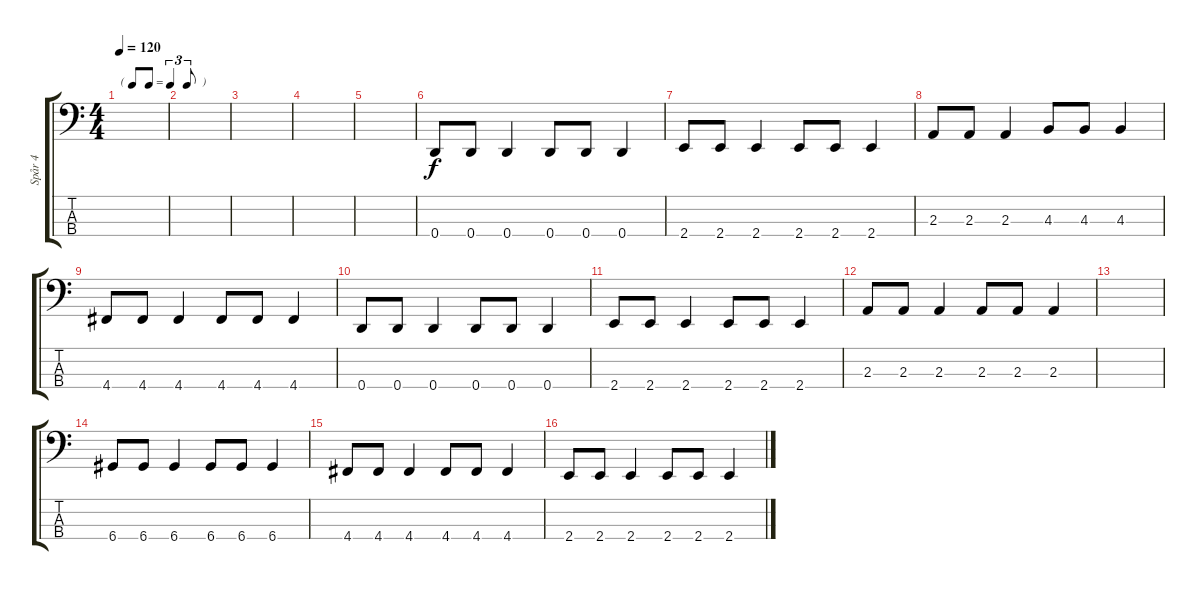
\track ("Spår 4" "Spår 4") {instrument electricbassfinger}
\staff {score tabs}
\tuning (F2 C2 G1 D1) {hide}
\ts (4 4)
\tf triplet8th
\tempo 120
\clef f4
\ks c
|
|
|
|
|
0.4.8 0.4.8 0.4.4 0.4.8 0.4.8 0.4.4 |
2.4.8 2.4.8 2.4.4 2.4.8 2.4.8 2.4.4 |
2.3.8 2.3.8 2.3.4 4.3.8 4.3.8 4.3.4 |
4.4.8 4.4.8 4.4.4 4.4.8 4.4.8 4.4.4 |
0.4.8 0.4.8 0.4.4 0.4.8 0.4.8 0.4.4 |
2.4.8 2.4.8 2.4.4 2.4.8 2.4.8 2.4.4 |
2.3.8 2.3.8 2.3.4 2.3.8 2.3.8 2.3.4 |
|
6.4.8 6.4.8 6.4.4 6.4.8 6.4.8 6.4.4 |
4.4.8 4.4.8 4.4.4 4.4.8 4.4.8 4.4.4 |
2.4.8 2.4.8 2.4.4 2.4.8 2.4.8 2.4.4
